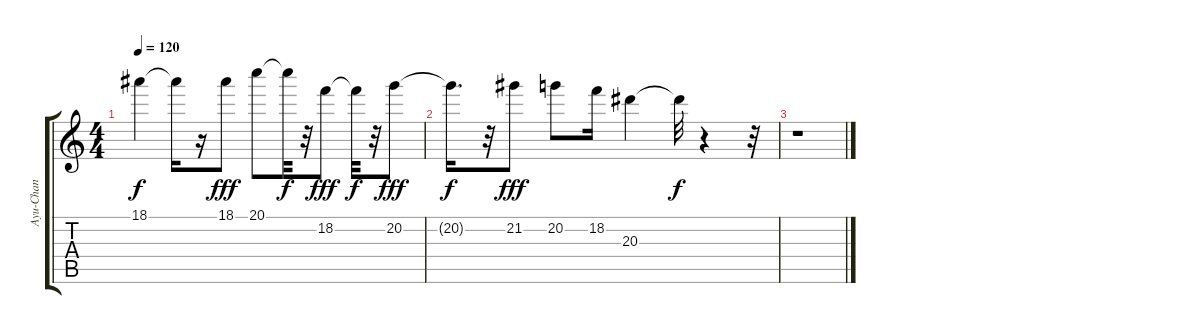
\track ("Ayu-Chan" "Ayu-Chan") {instrument acousticguitarsteel}
\staff {score tabs}
\tuning (E4 B3 G3 D3 A2 E2) {hide}
\ts (4 4)
\tempo 120
\clef g2
\ks c
18.1{t}.4{dy f} 18.1{t}.16 r.16 18.1.8{dy fff} 20.1.8 20.1{t}.32{dy f} r.32 18.2.8{dy fff} 18.2{t}.32{dy f} r.32 20.2.8{dy fff} |
20.2{t}.16{d dy f} r.32 21.2.8{dy fff} 20.2.8 18.2.16 20.3.4 20.3{t}.32{dy f} r.4 r.32 |
r.1
